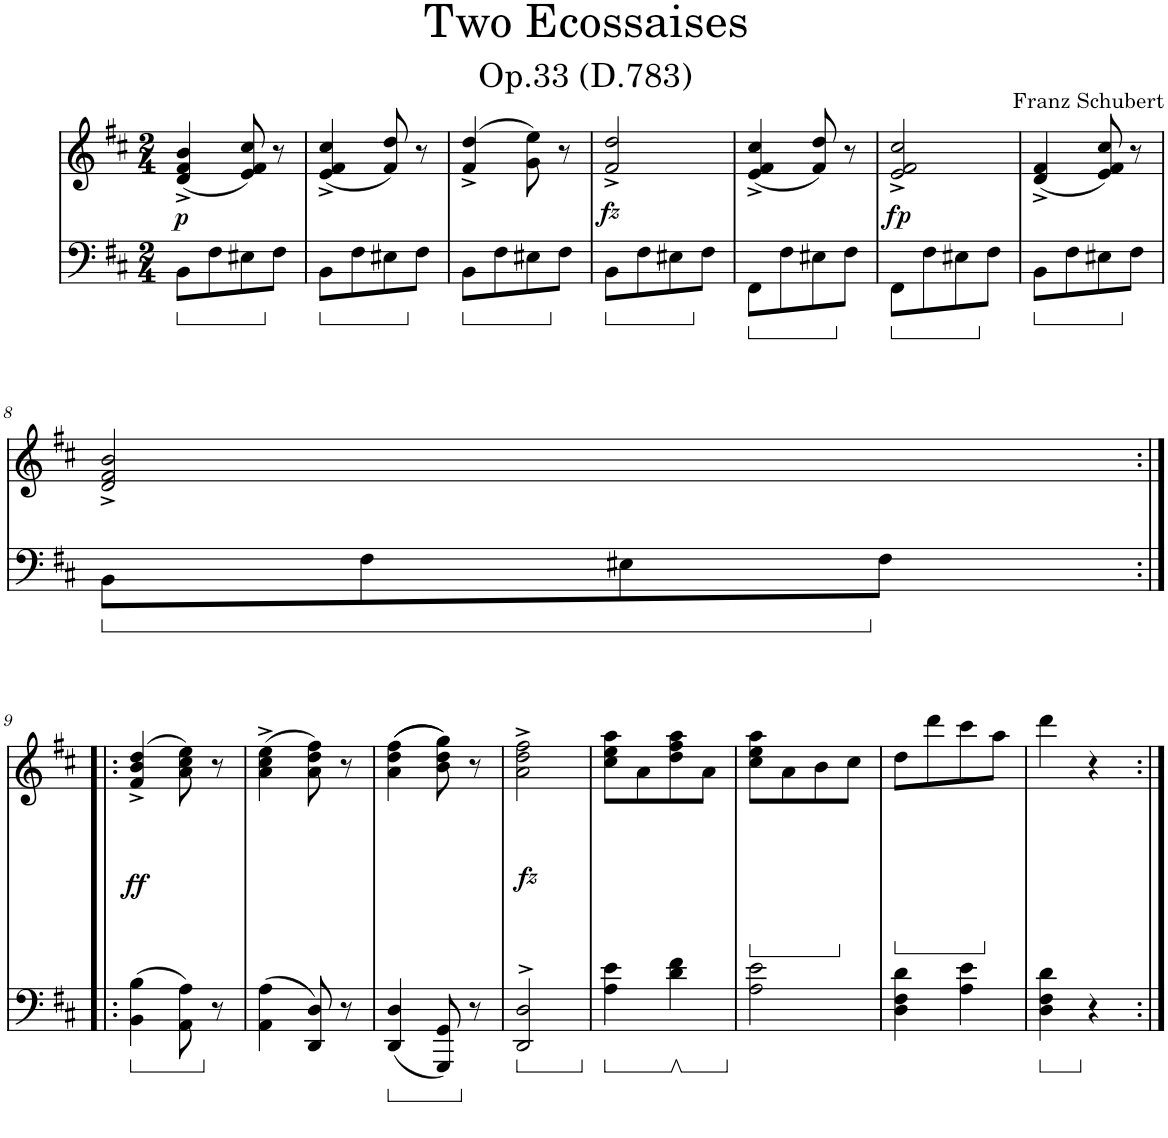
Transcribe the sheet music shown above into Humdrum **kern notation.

**kern	**kern	**dynam
*part1	*part1	*part1
*staff2	*staff1	*staff1/2
*I"Piano	*	*
*I'Pno.	*	*
*clefF4	*clefG2	*
*k[f#c#]	*k[f#c#]	*
*M2/4	*M2/4	*
=1	=1	=1
!	!	!LO:DY:b
8BB\L	(4d/^ 4f#/^ 4b/^	p
8F#\	.	.
8E#X\	8e/ 8f#/ 8cc#/)	.
8F#\J	8r	.
=2	=2	=2
8BB\L	(4e/^ 4f#/^ 4cc#/^	.
8F#\	.	.
8E#X\	8f#/ 8dd/)	.
8F#\J	8r	.
=3	=3	=3
8BB\L	(4f#/^ 4dd/^	.
8F#\	.	.
8E#X\	8g\ 8ee\)	.
8F#\J	8r	.
=4	=4	=4
!	!	!LO:DY:b
8BB\L	2f#/^ 2dd/^	fz
8F#\	.	.
8E#X\	.	.
8F#\J	.	.
=5	=5	=5
8FF#\L	(4e/^ 4f#/^ 4cc#/^	.
8F#\	.	.
8E#X\	8f#/ 8dd/)	.
8F#\J	8r	.
=6	=6	=6
!	!	!LO:DY:b
8FF#\L	2e/^ 2f#/^ 2cc#/^	fp
8F#\	.	.
8E#X\	.	.
8F#\J	.	.
=7	=7	=7
8BB\L	(4d/^ 4f#/^	.
8F#\	.	.
8E#X\	8e/ 8f#/ 8cc#/)	.
8F#\J	8r	.
!!LO:LB:g=z
=8	=8	=8
8BB\L	2d/^ 2f#/^ 2b/^	.
8F#\	.	.
8E#X\	.	.
8F#\J	.	.
!!LO:LB:g=z
=9:|!|:	=9:|!|:	=9:|!|:
!	!	!LO:DY:b
4BB\ 4B\	(4f#/^ 4b/^ 4dd/^	ff
8AA\ 8A\	8a\ 8cc#\ 8ee\)	.
8r	8r	.
=10	=10	=10
4AA\ 4A\	(4a\^ 4cc#\^ 4ee\^	.
8DD/ 8D/	8a\ 8dd\ 8ff#\)	.
8r	8r	.
=11	=11	=11
4DD/ 4D/	((4a\ 4dd\ 4ff#\	.
8GGG/ 8GG/	8b\ 8dd\ 8gg\))	.
8r	8r	.
=12	=12	=12
!	!	!LO:DY:b
2DD/^> 2D/^>	2a\^ 2dd\^ 2ff#\^	fz
=13	=13	=13
4A\ 4e\	8cc#\ 8ee\ 8aa\L	.
.	8a\	.
4d\ 4f#\	8dd\ 8ff#\ 8aa\	.
.	8a\J	.
=14	=14	=14
*	*ped	*
2A\ 2e\	8cc#\ 8ee\ 8aa\L	.
.	8a\	.
.	8b\	.
*	*Xped	*
.	8cc#\J	.
=15	=15	=15
*	*ped	*
4D\ 4F#\ 4d\	8dd\L	.
.	8ddd\	.
4A\ 4e\	8ccc#\	.
*	*Xped	*
.	8aa\J	.
=16	=16	=16
4D\ 4F#\ 4d\	4ddd\	.
4r	4r	.
=:|!	=:|!	=:|!
*-	*-	*-
